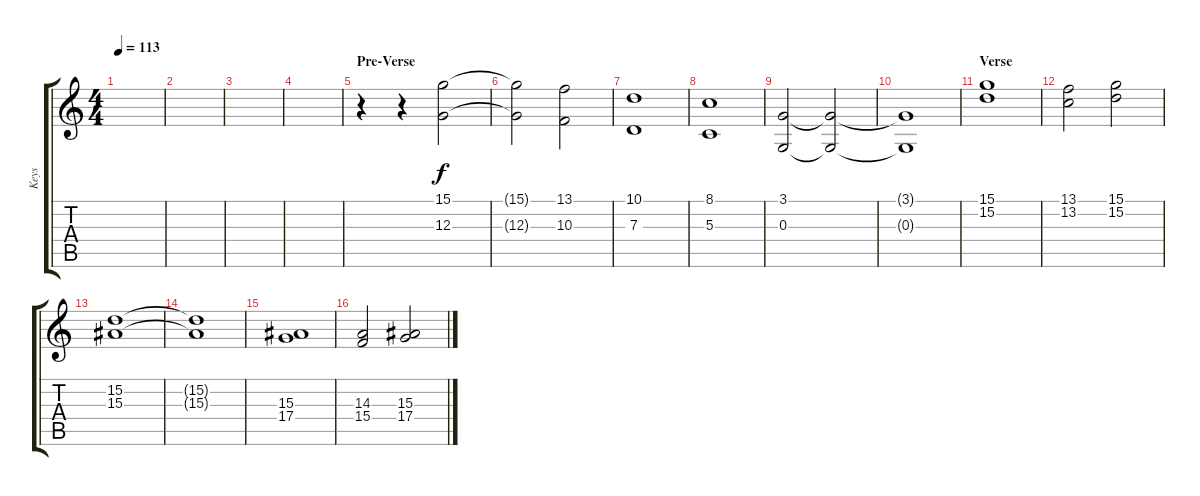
\track ("Keys" "Keys") {instrument choiraahs}
\staff {score tabs}
\tuning (E4 B3 G3 D3 A2 E2) {hide}
\ts (4 4)
\tempo 113
\clef g2
\ks c
|
|
|
|
\section ("" "Pre-Verse")
r.4{volume 1 balance 10 instrument stringensemble1} r.4{volume 12} (15.1 12.3).2{dy f} |
(15.1{t} 12.3{t}).2 (13.1 10.3).2 |
(10.1 7.3).1 |
(8.1 5.3).1 |
(3.1 0.3).2 (3.1{t} 0.3{t}).2{volume 2} |
(3.1{t} 0.3{t}).1 |
\section ("" "Verse")
(15.1 15.2).1{volume 12 balance 11 instrument stringensemble1} |
(13.1 13.2).2 (15.1 15.2).2 |
(15.2 15.3).1 |
(15.2{t} 15.3{t}).1 |
(15.3 17.4).1 |
(14.3 15.4).2 (15.3 17.4).2
